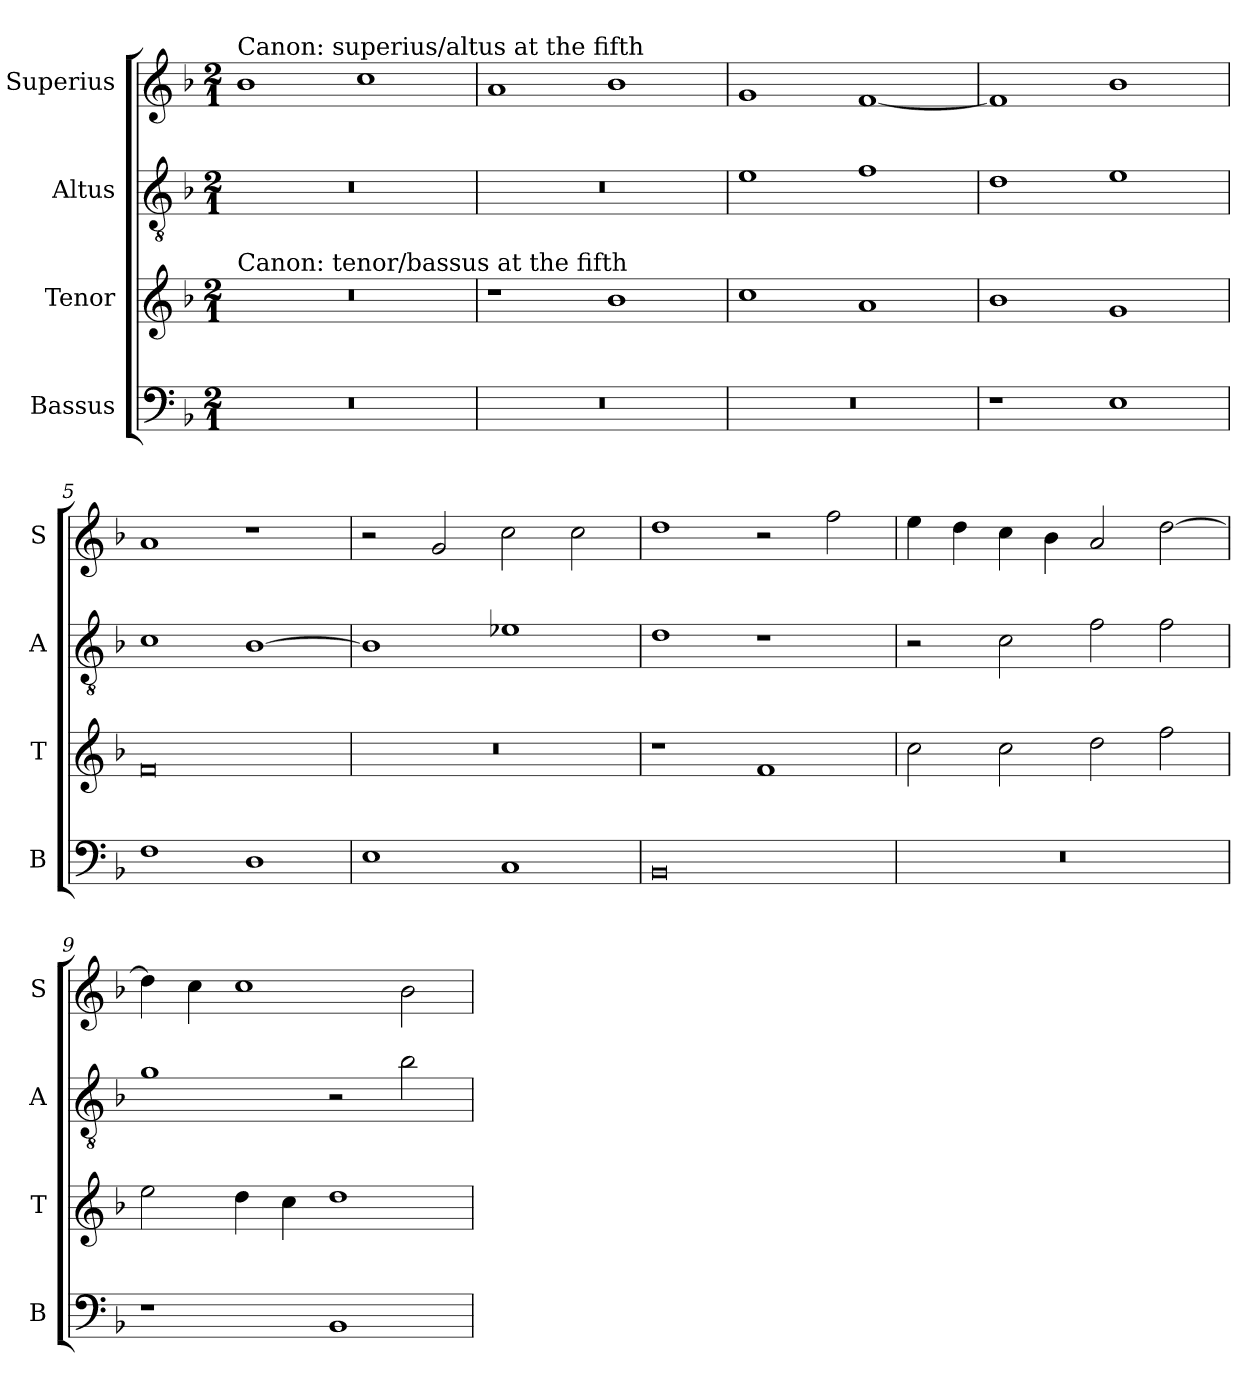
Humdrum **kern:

**kern	**kern	**kern	**kern
*part4	*part3	*part2	*part1
*staff4	*staff3	*staff2	*staff1
*I"Bassus	*I"Tenor	*I"Altus	*I"Superius
*I'B	*I'T	*I'A	*I'S
*clefF4	*clefG2	*clefGv2	*clefG2
*k[b-]	*k[b-]	*k[b-]	*k[b-]
*F:	*F:	*F:	*F:
*M2/1	*M2/1	*M2/1	*M2/1
=1	=1	=1	=1
!	!	!	!LO:TX:a:t=Canon&colon; superius/altus at the fifth
!	!LO:TX:a:t=Canon&colon; tenor/bassus at the fifth	!	!
0r	0r	0r	1b-
.	.	.	1cc
=2	=2	=2	=2
0r	1r	0r	1a
.	1b-	.	1b-
=3	=3	=3	=3
0r	1cc	1e	1g
.	1a	1f	[1f
=4	=4	=4	=4
1r	1b-	1d	1f]
1E	1g	1e	1b-
=5	=5	=5	=5
1F	0f	1c	1a
1D	.	[1B-	1r
=6	=6	=6	=6
1E	0r	1B-]	2r
.	.	.	2g
1C	.	1e-X	2cc
.	.	.	2cc
=7	=7	=7	=7
0BB-	1r	1d	1dd
.	1f	1r	2r
.	.	.	2ff
=8	=8	=8	=8
0r	2cc	2r	4ee
.	.	.	4dd
.	2cc	2c	4cc
.	.	.	4b-
.	2dd	2f	2a
.	2ff	2f	[2dd
=9	=9	=9	=9
1r	2ee	1g	4dd]
.	.	.	4cc
.	4dd	.	1cc
.	4cc	.	.
1BB-	1dd	2r	.
.	.	2b-	2b-
=	=	=	=
*-	*-	*-	*-
